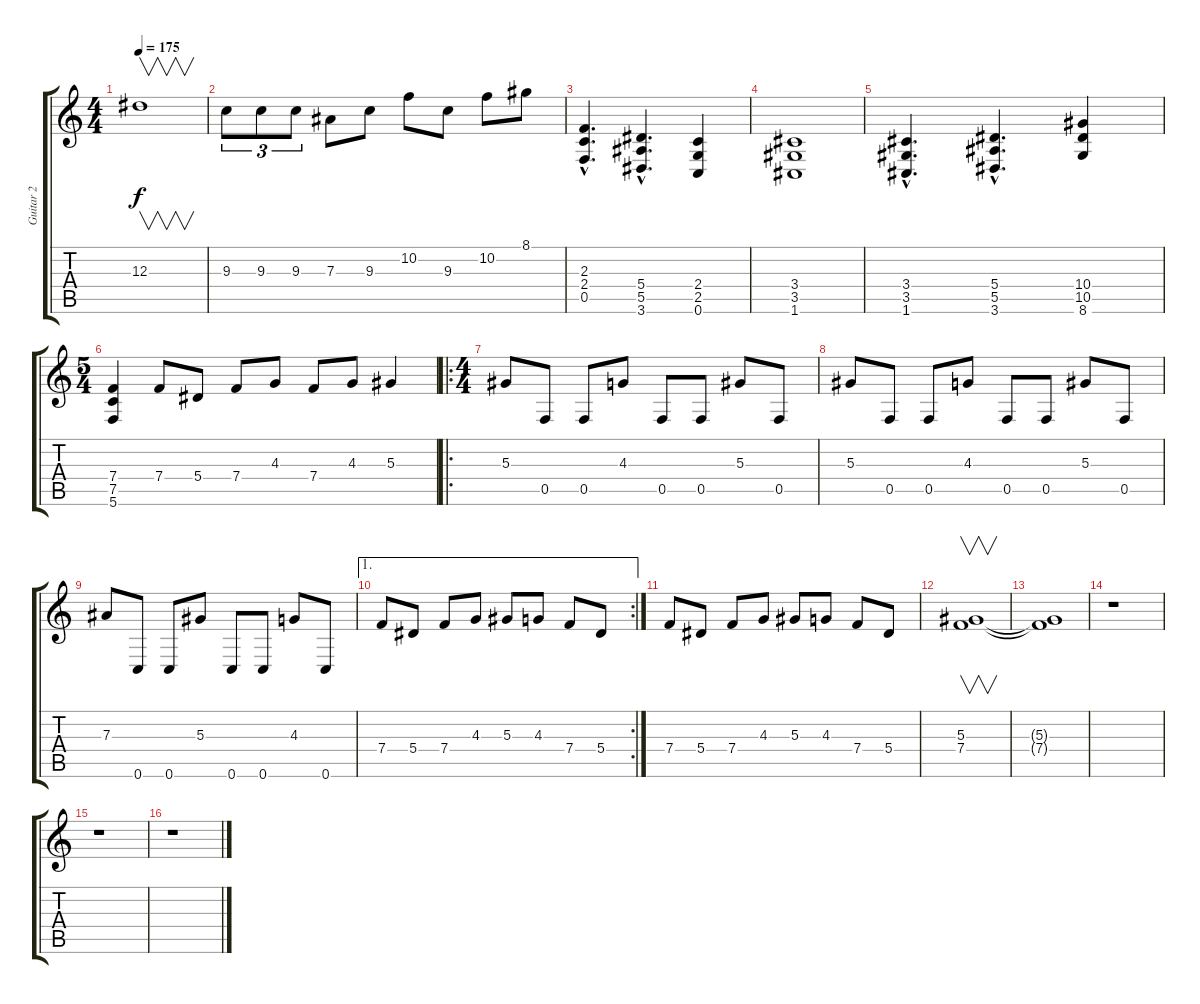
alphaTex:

\track ("Guitar 2" "Guitar 2") {instrument overdrivenguitar}
\staff {score tabs}
\tuning (C4 G3 Eb3 Bb2 F2 C2) {hide}
\ts (4 4)
\tempo 175
\clef g2
\ks c
12.3.1{v dy f} |
9.3.8{tu (3 2)} 9.3.8{tu (3 2)} 9.3.8{tu (3 2)} 7.3.8 9.3.8 10.2.8 9.3.8 10.2.8 8.1.8 |
(2.3{hac} 2.4{hac} 0.5{hac}).4{d} (5.4{hac} 5.5{hac} 3.6{hac}).4{d} (2.4 2.5 0.6).4 |
(3.4 3.5 1.6).1 |
(3.4{hac} 3.5{hac} 1.6{hac}).4{d} (5.4{hac} 5.5{hac} 3.6{hac}).4{d} (10.4 10.5 8.6).4 |
\ts (5 4)
(7.4 7.5 5.6).4 7.4.8 5.4.8 7.4.8 4.3.8 7.4.8 4.3.8 5.3.4 |
\ro
\ts (4 4)
5.3.8 0.5.8 0.5.8 4.3.8 0.5.8 0.5.8 5.3.8 0.5.8 |
5.3.8 0.5.8 0.5.8 4.3.8 0.5.8 0.5.8 5.3.8 0.5.8 |
7.3.8 0.6.8 0.6.8 5.3.8 0.6.8 0.6.8 4.3.8 0.6.8 |
\ae 1
\rc 2
7.4.8 5.4.8 7.4.8 4.3.8 5.3.8 4.3.8 7.4.8 5.4.8 |
7.4.8 5.4.8 7.4.8 4.3.8 5.3.8 4.3.8 7.4.8 5.4.8 |
(5.3 7.4).1{v} |
(5.3{t} 7.4{t}).1 |
r.1 |
r.1 |
r.1
